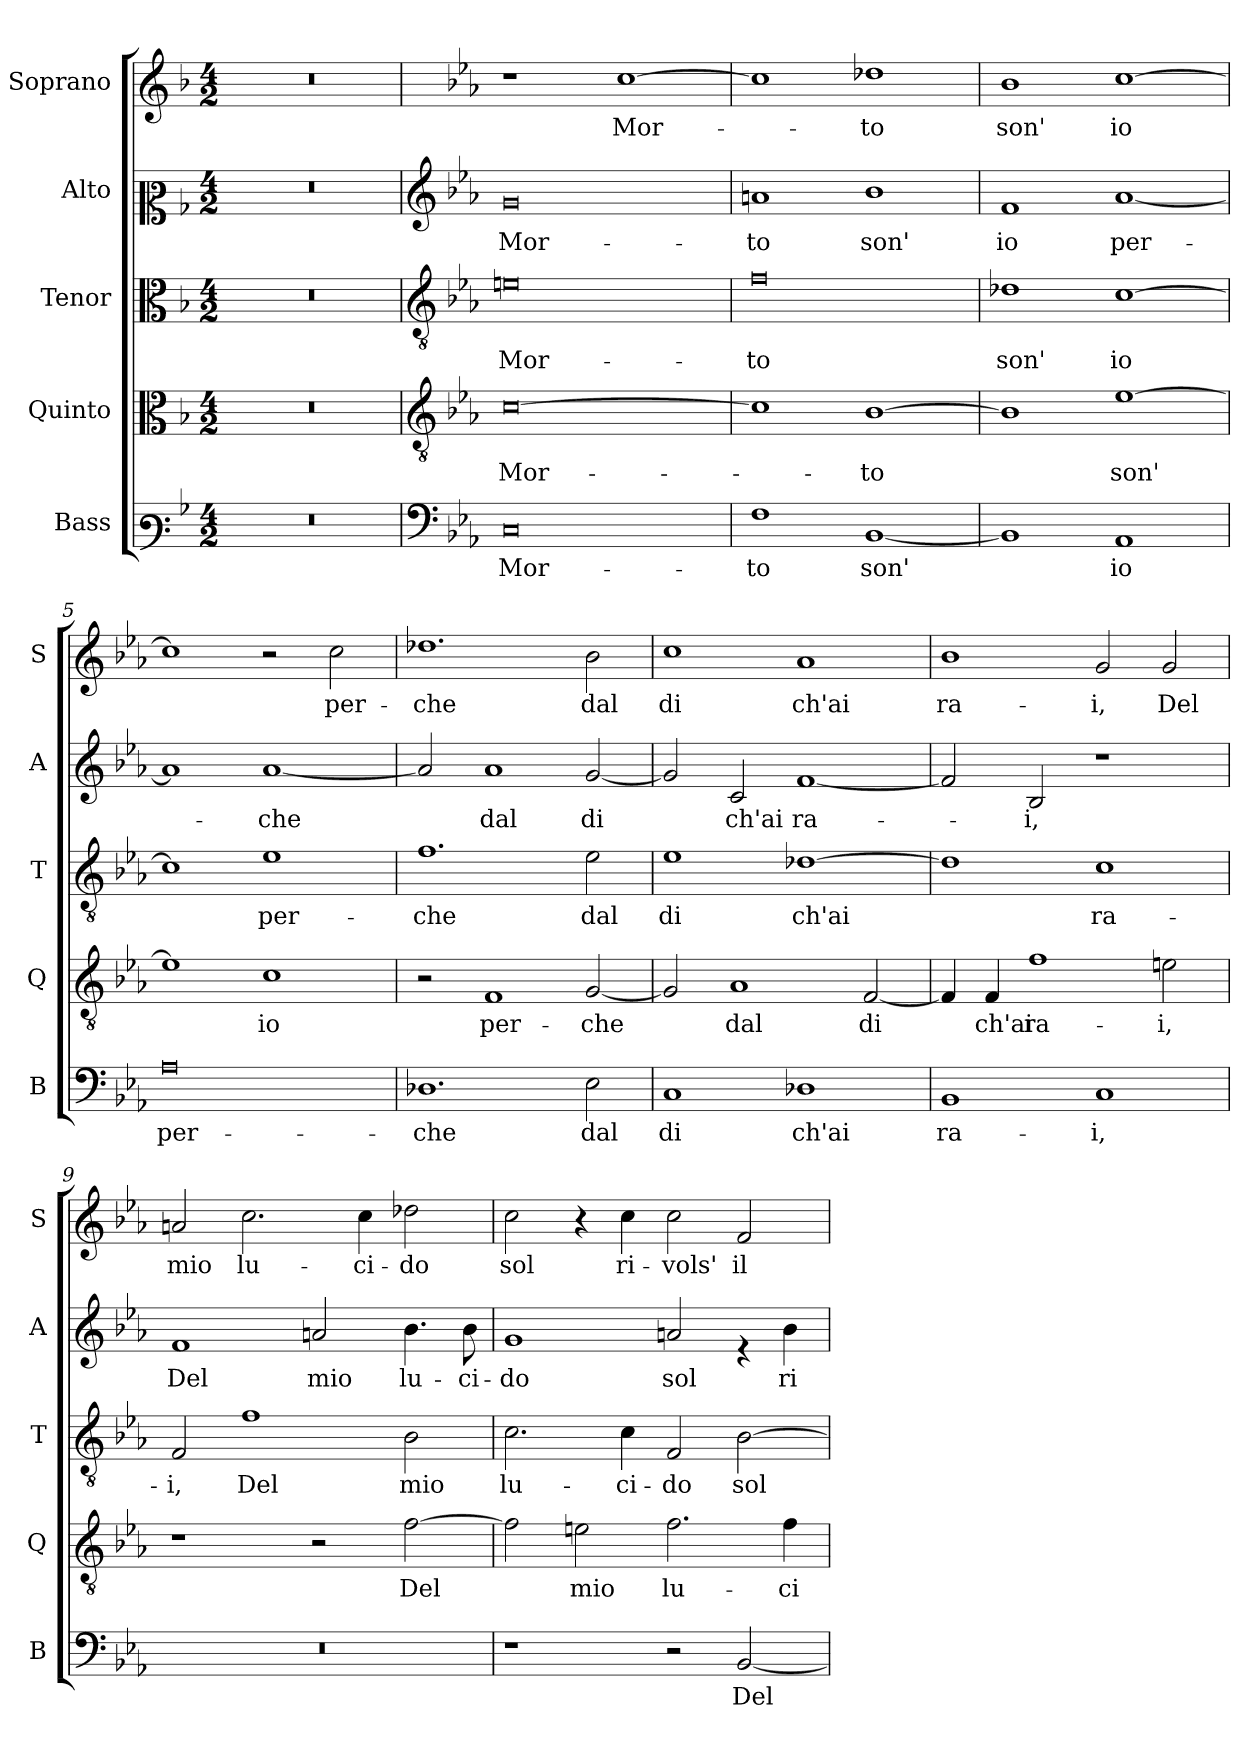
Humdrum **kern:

**kern	**text	**kern	**text	**kern	**text	**kern	**text	**kern	**text
*part5	*part5	*part4	*part4	*part3	*part3	*part2	*part2	*part1	*part1
*staff5	*staff5	*staff4	*staff4	*staff3	*staff3	*staff2	*staff2	*staff1	*staff1
*I"Bass	*	*I"Quinto	*	*I"Tenor	*	*I"Alto	*	*I"Soprano	*
*I'B	*	*I'Q	*	*I'T	*	*I'A	*	*I'S	*
*clefF3	*	*clefC3	*	*clefC3	*	*clefC2	*	*clefG2	*
*k[b-]	*	*k[b-]	*	*k[b-]	*	*k[b-]	*	*k[b-]	*
*F:	*	*F:	*	*F:	*	*F:	*	*F:	*
*M4/2	*	*M4/2	*	*M4/2	*	*M4/2	*	*M4/2	*
=1	=1	=1	=1	=1	=1	=1	=1	=1	=1
0r	.	0r	.	0r	.	0r	.	0r	.
=2	=2	=2	=2	=2	=2	=2	=2	=2	=2
*clefF4	*	*clefGv2	*	*clefGv2	*	*clefG2	*	*	*
*k[b-e-a-]	*	*k[b-e-a-]	*	*k[b-e-a-]	*	*k[b-e-a-]	*	*k[b-e-a-]	*
*E-:	*	*E-:	*	*E-:	*	*E-:	*	*E-:	*
!	!LO:LY:b	!	!LO:LY:b	!	!LO:LY:b	!	!LO:LY:b	!	!
0C	Mor-	[0c	Mor-	0en	Mor-	0g	Mor-	1r	.
!	!	!	!	!	!	!	!	!	!LO:LY:b
.	.	.	.	.	.	.	.	[1cc	Mor-
=3	=3	=3	=3	=3	=3	=3	=3	=3	=3
!	!LO:LY:b	!	!	!	!LO:LY:b	!	!LO:LY:b	!	!
1F	-to	1c]	.	0f	-to	1an	-to	1cc]	.
!	!LO:LY:b	!	!LO:LY:b	!	!	!	!LO:LY:b	!	!LO:LY:b
[1BB-	son'	[1B-	-to	.	.	1b-	son'	1dd-X	-to
=4	=4	=4	=4	=4	=4	=4	=4	=4	=4
!	!	!	!	!	!LO:LY:b	!	!LO:LY:b	!	!LO:LY:b
1BB-]	.	1B-]	.	1d-X	son'	1f	io	1b-	son'
!	!LO:LY:b	!	!LO:LY:b	!	!LO:LY:b	!	!LO:LY:b	!	!LO:LY:b
1AA-	io	[1e-	son'	[1c	io	[1a-	per-	[1cc	io
!!LO:LB:g=z
=5	=5	=5	=5	=5	=5	=5	=5	=5	=5
!	!LO:LY:b	!	!	!	!	!	!	!	!
0A-	per-	1e-]	.	1c]	.	1a-]	.	1cc]	.
!	!	!	!LO:LY:b	!	!LO:LY:b	!	!LO:LY:b	!	!
.	.	1c	io	1e-	per-	[1a-	-che	2r	.
!	!	!	!	!	!	!	!	!	!LO:LY:b
.	.	.	.	.	.	.	.	2cc\	per-
=6	=6	=6	=6	=6	=6	=6	=6	=6	=6
!	!LO:LY:b	!	!	!	!LO:LY:b	!	!	!	!LO:LY:b
1.D-X	-che	2r	.	1.f	-che	2a-/]	.	1.dd-X	-che
!	!	!	!LO:LY:b	!	!	!	!LO:LY:b	!	!
.	.	1F	per-	.	.	1a-	dal	.	.
!	!LO:LY:b	!	!LO:LY:b	!	!LO:LY:b	!	!LO:LY:b	!	!LO:LY:b
2E-\	dal	[2G/	-che	2e-\	dal	[2g/	di	2b-\	dal
=7	=7	=7	=7	=7	=7	=7	=7	=7	=7
!	!LO:LY:b	!	!	!	!LO:LY:b	!	!	!	!LO:LY:b
1C	di	2G/]	.	1e-	di	2g/]	.	1cc	di
!	!	!	!LO:LY:b	!	!	!	!LO:LY:b	!	!
.	.	1A-	dal	.	.	2c/	ch'ai	.	.
!	!LO:LY:b	!	!	!	!LO:LY:b	!	!LO:LY:b	!	!LO:LY:b
1D-X	ch'ai	.	.	[1d-X	ch'ai	[1f	ra-	1a-	ch'ai
!	!	!	!LO:LY:b	!	!	!	!	!	!
.	.	[2F/	di	.	.	.	.	.	.
=8	=8	=8	=8	=8	=8	=8	=8	=8	=8
!	!LO:LY:b	!	!	!	!	!	!	!	!LO:LY:b
1BB-	ra-	4F/]	.	1d-]	.	2f/]	.	1b-	ra-
!	!	!	!LO:LY:b	!	!	!	!	!	!
.	.	4F/	ch'ai	.	.	.	.	.	.
!	!	!	!LO:LY:b	!	!	!	!LO:LY:b	!	!
.	.	1f	ra-	.	.	2B-/	-i,	.	.
!	!LO:LY:b	!	!	!	!LO:LY:b	!	!	!	!LO:LY:b
1C	-i,	.	.	1c	ra-	1r	.	2g/	-i,
!	!	!	!LO:LY:b	!	!	!	!	!	!LO:LY:b
.	.	2en\	-i,	.	.	.	.	2g/	Del
!!LO:PB:g=z
=9	=9	=9	=9	=9	=9	=9	=9	=9	=9
!	!	!	!	!	!LO:LY:b	!	!LO:LY:b	!	!LO:LY:b
0r	.	1r	.	2F/	-i,	1f	Del	2an/	mio
!	!	!	!	!	!LO:LY:b	!	!	!	!LO:LY:b
.	.	.	.	1f	Del	.	.	2.cc\	lu-
!	!	!	!	!	!	!	!LO:LY:b	!	!
.	.	2r	.	.	.	2an/	mio	.	.
!	!	!	!	!	!	!	!	!	!LO:LY:b
.	.	.	.	.	.	.	.	4cc\	-ci-
!	!	!	!LO:LY:b	!	!LO:LY:b	!	!LO:LY:b	!	!LO:LY:b
.	.	[2f\	Del	2B-\	mio	4.b-\	lu-	2dd-X\	-do
!	!	!	!	!	!	!	!LO:LY:b	!	!
.	.	.	.	.	.	8b-\	-ci-	.	.
=10	=10	=10	=10	=10	=10	=10	=10	=10	=10
!	!	!	!	!	!LO:LY:b	!	!LO:LY:b	!	!LO:LY:b
1r	.	2f\]	.	2.c\	lu-	1g	-do	2cc\	sol
!	!	!	!LO:LY:b	!	!	!	!	!	!
.	.	2en\	mio	.	.	.	.	4r	.
!	!	!	!	!	!LO:LY:b	!	!	!	!LO:LY:b
.	.	.	.	4c\	-ci-	.	.	4cc\	ri-
!	!	!	!LO:LY:b	!	!LO:LY:b	!	!LO:LY:b	!	!LO:LY:b
2r	.	2.f\	lu-	2F/	-do	2an/	sol	2cc\	-vols'
!	!LO:LY:b	!	!	!	!LO:LY:b	!	!	!	!LO:LY:b
[2BB-/	Del	.	.	[2B-\	sol	4re	.	2f/	il
!	!	!	!LO:LY:b	!	!	!	!LO:LY:b	!	!
.	.	4f\	-ci-	.	.	4b-\	ri-	.	.
=	=	=	=	=	=	=	=	=	=
*-	*-	*-	*-	*-	*-	*-	*-	*-	*-
